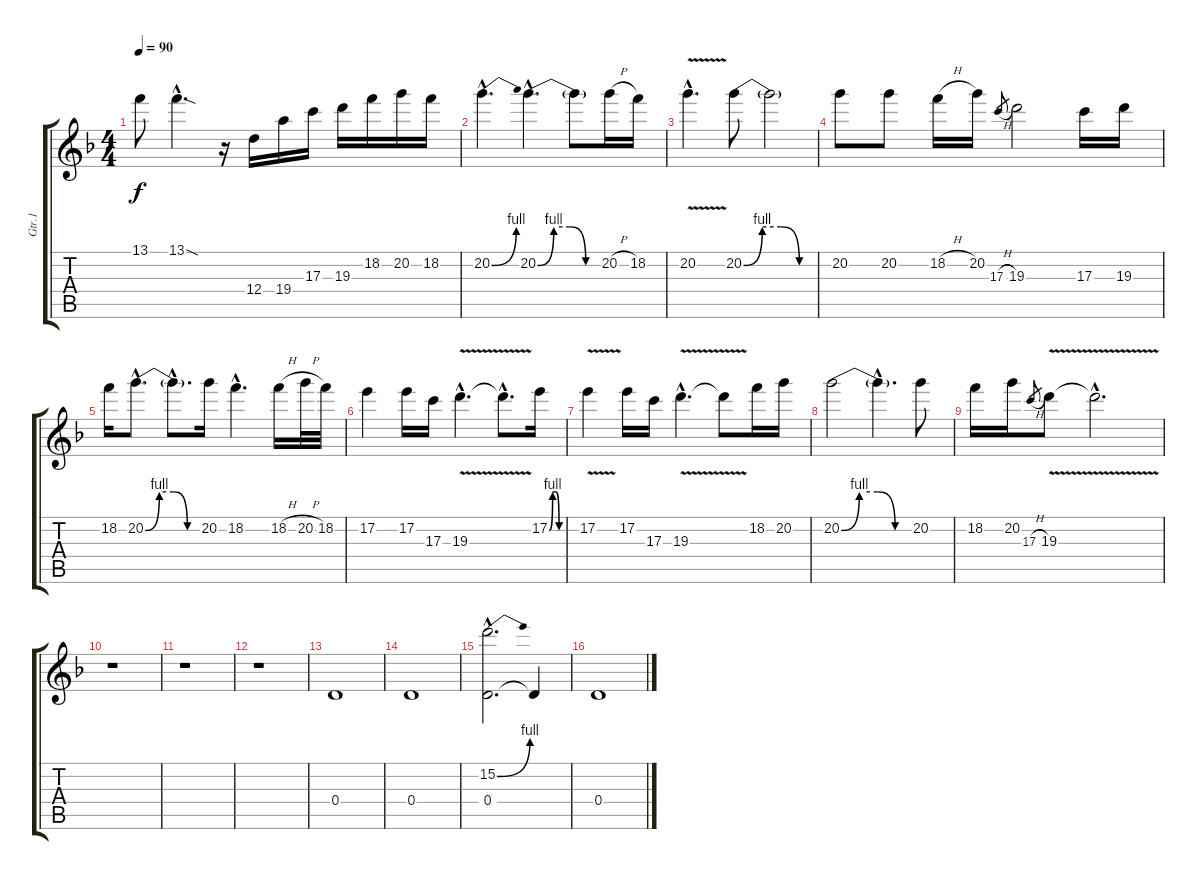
\track ("Gtr.1" "Gtr.1") {instrument electricguitarclean}
\staff {score tabs}
\tuning (E4 B3 G3 D3 A2 E2) {hide}
\ts (4 4)
\tempo 90
\clef g2
\ks f
13.1{t}.8{dy f} 13.1{sod hac}.4{d} r.16 12.4.16 19.4.16 17.3.16 19.3.16 18.2.16 20.2.16 18.2.16 |
20.2{be (bend 0 0 60 4) hac}.4{d} 20.2{be (custom 0 0 15 4 30 4 45 0 60 0) hac}.4{d} 20.2{t}.8 20.2{h}.16 18.2.16 |
20.2{v hac}.4{d} 20.2{be (custom 0 0 15 4 30 4 45 0 60 0)}.8 20.2{t}.2 |
20.2.8 20.2.8 18.2{h}.16 20.2.16 17.3{h}.8{gr} 19.3.2 17.3.16 19.3.16 |
18.2.16 20.2{be (custom 0 0 15 4 30 4 45 0 60 0) hac}.8{d} 20.2{hac t}.8{d} 20.2.16 18.2{hac}.4{d} 18.2{h}.16 20.2{h}.32 18.2.32 |
17.2.4 17.2.16 17.3.16 19.3{v hac}.4{d} 19.3{hac t}.8{d} 17.2{be (custom 0 0 15 4 30 4 45 0 60 0)}.16 |
17.2{v}.4 17.2.16 17.3.16 19.3{v hac}.4{d} 19.3{t}.8 18.2.16 20.2.16 |
20.2{be (custom 0 0 15 4 30 4 45 0 60 0)}.2 20.2{hac t}.4{d} 20.2.8 |
18.2.16 20.2.16 17.3{h}.8{gr} 19.3{v}.8 19.3{hac t}.2{d} |
r.1 |
r.1 |
r.1 |
0.4.1 |
0.4.1 |
(15.2{be (bend 0 0 60 4) hac} 0.4{hac}).2{d} 0.4{t}.4 |
0.4.1
